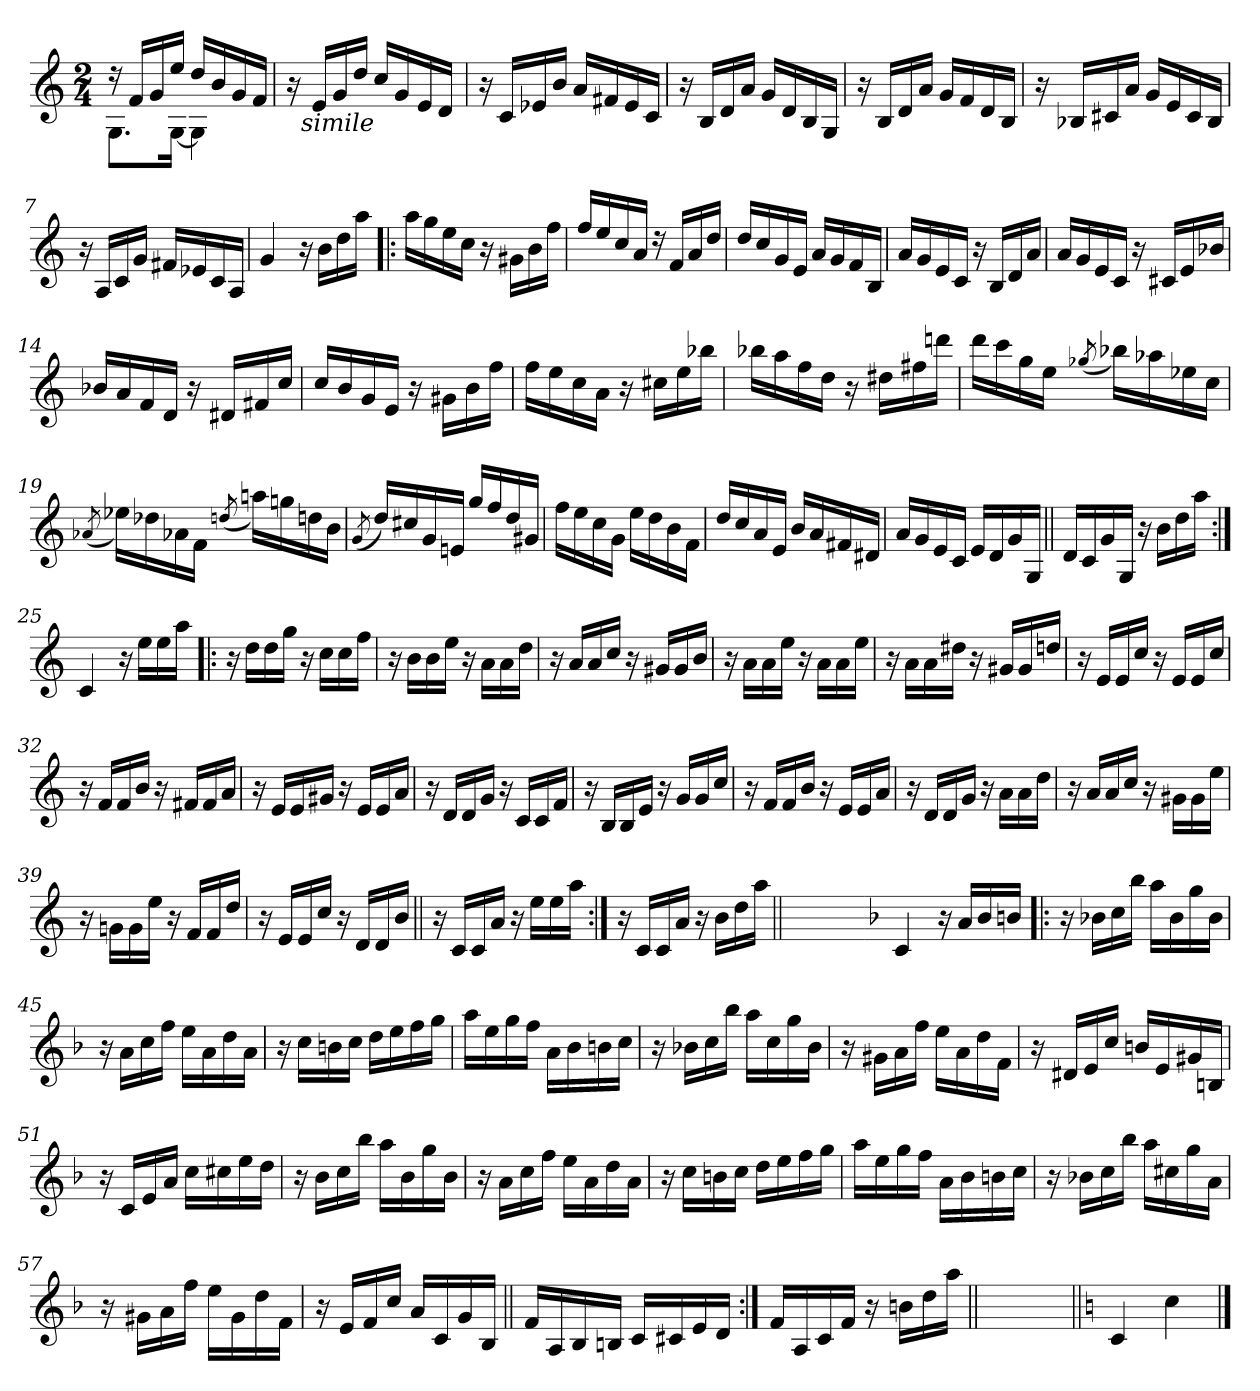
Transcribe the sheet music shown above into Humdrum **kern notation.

**kern
*part1
*staff1
*clefG2
*k[]
*C:
*M2/4
=1
*^
16rdd	8.G\L
16f/LL	.
16g/	.
16ee/JJ	[<16G\Jk
16dd/LL	4G\]
16b/	.
16g/	.
16f/JJ	.
=2	=2
16r	48..ryy
!	!LO:TX:b:i:t=simile
.	3ryy
16e/LL	.
16g/	.
16dd/JJ	.
16cc/LL	.
16g/	.
.	12ryy
16e/	.
16d/JJ	.
.	24ryy
.	192ryy
*v	*v
=3
16r
16c/LL
16e-X/
16b/JJ
16a/LL
16f#X/
16e-/
16c/JJ
=4
16r
16B/LL
16d/
16a/JJ
16g/LL
16d/
16B/
16G/JJ
!!LO:LB:g=z
=5
16r
16B/LL
16d/
16a/JJ
16g/LL
16f/
16d/
16B/JJ
=6
16r
16B-X/LL
16c#X/
16a/JJ
16g/LL
16e/
16c#/
16B-/JJ
=7
16r
16A/LL
16c/
16g/JJ
16f#X/LL
16e-X/
16c/
16A/JJ
=8
4g/
16r
16b\LL
16dd\
16aa\JJ
!!LO:LB:g=z
=9!|:
16aa\LL
16gg\
16ee\
16cc\JJ
16r
16g#X\LL
16b\
16ff\JJ
=10
*^
16ff/LL	8ryy
16ee/	.
16cc/	8ryy
16a/JJ	.
16rdd	8rcyy
16f/LL	.
16a/	8rcyy
16dd/JJ	.
*v	*v
=11
16dd/LL
16cc/
16g/
16e/JJ
16a/LL
16g/
16f/
16B/JJ
=12
16a/LL
16g/
16e/
16c/JJ
16r
16B/LL
16d/
16a/JJ
!!LO:LB:g=z
=13
16a/LL
16g/
16e/
16c/JJ
16r
16c#X/LL
16e/
16b-X/JJ
=14
16b-X/LL
16a/
16f/
16d/JJ
16r
16d#X/LL
16f#X/
16cc/JJ
=15
16cc/LL
16b/
16g/
16e/JJ
16r
16g#X\LL
16b\
16ff\JJ
=16
16ff\LL
16ee\
16cc\
16a\JJ
16r
16cc#X\LL
16ee\
16bb-X\JJ
!!LO:LB:g=z
=17
16bb-X\LL
16aa\
16ff\
16dd\JJ
16r
16dd#X\LL
16ff#X\
16dddn\JJ
=18
16ddd\LL
16ccc\
16gg\
16ee\JJ
(<8qgg-X/
16bb-X\LL)
16aa-X\
16ee-X\
16cc\JJ
=19
(<8qa-X/
16ee-X\LL)
16dd-X\
16a-\
16f\JJ
(<8qddn/
16aan\LL)
16ggn\
16ddn\
16b\JJ
=20
(>8qg/
*^
16dd/LL)	4ryy
16cc#X/	.
16g/	.
16en/JJ	.
16gg/LL	8rcyy
16ff/	.
16dd/	8rcyy
16g#X/JJ	.
*v	*v
!!LO:LB:g=z
=21
16ff\LL
16ee\
16cc\
16g\JJ
16ee\LL
16dd\
16b\
16f\JJ
=22
16dd/LL
16cc/
16a/
16e/JJ
16b/LL
16a/
16f#X/
16d#X/JJ
=23
16a/LL
16g/
16e/
16c/JJ
16e/LL
16d/
16g/
16G/JJ
=24||
16d/LL
16c/
16g/
16G/JJ
16r
16b\LL
16dd\
16aa\JJ
!!LO:LB:g=z
=25:|!
4c/
16r
16ee\LL
16ee\
16aa\JJ
=26!|:
16r
16dd\LL
16dd\
16gg\JJ
16r
16cc\LL
16cc\
16ff\JJ
=27
16r
16b\LL
16b\
16ee\JJ
16r
16a\LL
16a\
16dd\JJ
=28
16r
16a/LL
16a/
16cc/JJ
16r
16g#X/LL
16g#/
16b/JJ
=29
16r
16a\LL
16a\
16ee\JJ
16r
16a\LL
16a\
16ee\JJ
!!LO:LB:g=z
=30
16r
16a\LL
16a\
16dd#X\JJ
16r
16g#X/LL
16g#/
16ddn/JJ
=31
16r
16e/LL
16e/
16cc/JJ
16r
16e/LL
16e/
16cc/JJ
=32
16r
16f/LL
16f/
16b/JJ
16r
16f#X/LL
16f#/
16a/JJ
=33
16r
16e/LL
16e/
16g#X/JJ
16r
16e/LL
16e/
16a/JJ
=34
16r
16d/LL
16d/
16g/JJ
16r
16c/LL
16c/
16f/JJ
!!LO:LB:g=z
=35
16r
16B/LL
16B/
16e/JJ
16r
16g/LL
16g/
16cc/JJ
=36
16r
16f/LL
16f/
16b/JJ
16r
16e/LL
16e/
16a/JJ
=37
16r
16d/LL
16d/
16g/JJ
16r
16a\LL
16a\
16dd\JJ
=38
16r
16a/LL
16a/
16cc/JJ
16r
16g#X\LL
16g#\
16ee\JJ
!!LO:LB:g=z
=39
16r
16gn\LL
16g\
16ee\JJ
16r
16f/LL
16f/
16dd/JJ
=40
16r
16e/LL
16e/
16cc/JJ
16r
16d/LL
16d/
16b/JJ
=41||
16r
16c/LL
16c/
16a/JJ
16r
16ee\LL
16ee\
16aa\JJ
=42:|!
16r
16c/LL
16c/
16a/JJ
16r
16b\LL
16dd\
16aa\JJ
=42X1||
*stria0
2ryy
!!LO:PB:g=z
=43-
*stria5
*k[b-]
*F:
4c/
16r
16a/LL
16b-/
16bn/JJ
=44!|:
16r
16b-X\LL
16cc\
16bb-\JJ
16aa\LL
16b-\
16gg\
16b-\JJ
=45
16r
16a\LL
16cc\
16ff\JJ
16ee\LL
16a\
16dd\
16a\JJ
=46
16r
16cc\LL
16bn\
16cc\JJ
16dd\LL
16ee\
16ff\
16gg\JJ
!!LO:LB:g=z
=47
16aa\LL
16ee\
16gg\
16ff\JJ
16a\LL
16b-\
16bn\
16cc\JJ
=48
16r
16b-X\LL
16cc\
16bb-\JJ
16aa\LL
16cc\
16gg\
16b-\JJ
=49
16r
16g#X\LL
16a\
16ff\JJ
16ee\LL
16a\
16dd\
16f\JJ
=50
16r
16d#X/LL
16e/
16cc/JJ
16bn/LL
16e/
16g#X/
16Bn/JJ
!!LO:LB:g=z
=51
16r
16c/LL
16e/
16a/JJ
16cc\LL
16cc#X\
16ee\
16dd\JJ
=52
16r
16b-\LL
16cc\
16bb-\JJ
16aa\LL
16b-\
16gg\
16b-\JJ
=53
16r
16a\LL
16cc\
16ff\JJ
16ee\LL
16a\
16dd\
16a\JJ
=54
16r
16cc\LL
16bn\
16cc\JJ
16dd\LL
16ee\
16ff\
16gg\JJ
!!LO:LB:g=z
=55
16aa\LL
16ee\
16gg\
16ff\JJ
16a\LL
16b-\
16bn\
16cc\JJ
=56
16r
16b-X\LL
16cc\
16bb-\JJ
16aa\LL
16cc#X\
16gg\
16a\JJ
=57
16r
16g#X\LL
16a\
16ff\JJ
16ee\LL
16g#\
16dd\
16f\JJ
=58
16r
16e/LL
16f/
16cc/JJ
16a/LL
16c/
16g/
16B-/JJ
!!LO:LB:g=z
=59||
16f/LL
16A/
16B-/
16Bn/JJ
16c/LL
16c#X/
16e/
16d/JJ
=60:|!
16f/LL
16A/
16c/
16f/JJ
16r
16bn\LL
16dd\
16aa\JJ
=61||
*stria0
2ryy
=62||
*stria5
*k[]
*C:
4c/
4cc\
==
*-
